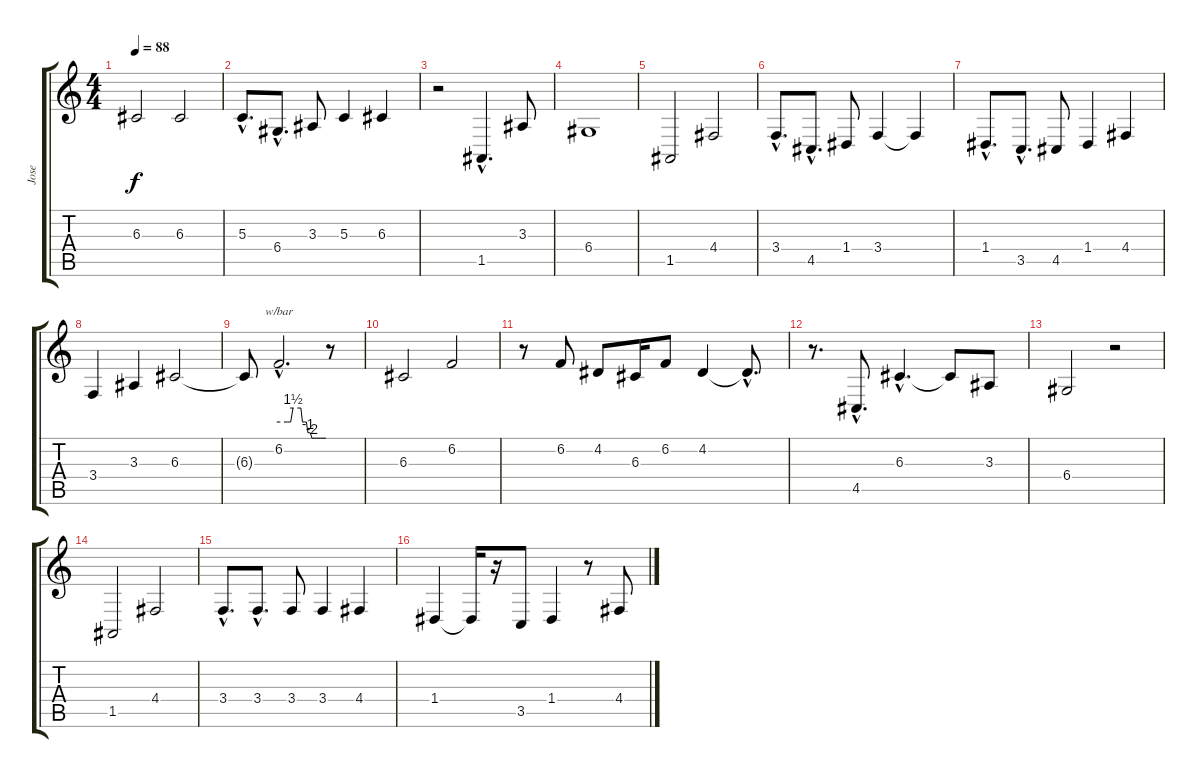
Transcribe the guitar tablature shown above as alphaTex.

\track ("Jose" "Jose") {instrument lead1square}
\staff {score tabs}
\tuning (E4 B3 G3 D3 A2 E2) {hide}
\ts (4 4)
\section ("" "")
\tempo 88
\clef g2
\ks c
6.3.2{dy f} 6.3.2 |
5.3{hac}.8{d} 6.4{hac}.8{d} 3.3.8 5.3.4 6.3.4 |
r.2 1.5{hac}.4{d} 3.3.8 |
6.4.1 |
1.5.2 4.4.2 |
3.4{hac}.8{d} 4.5{hac}.8{d} 1.4.8 3.4.4 3.4{t}.4 |
1.4{hac}.8{d} 3.5{hac}.8{d} 4.5.8 1.4.4 4.4.4 |
3.4.4 3.3.4 6.3.2 |
6.3{t}.8 6.2{hac}.2{d tbe (custom default 0 0 11 0 15 0 18 6 28 6 30 0 33 0 35 0 37 -4 40 -4 42 -8 46 -8 53 -8 60 -8)} r.8 |
\section ("" "")
6.3.2 6.2.2 |
r.8 6.2.8 4.2.8 6.3.16 6.2.8 4.2.4 4.2{hac t}.8{d} |
r.8{d} 4.5{hac}.8{d} 6.3{hac}.4{d} 6.3{t}.8 3.3.8 |
6.4.2 r.2 |
1.5.2 4.4.2 |
3.4{hac}.8{d} 3.4{hac}.8{d} 3.4.8 3.4.4 4.4.4 |
1.4.4 1.4{t}.16 r.16 3.5.8 1.4.4 r.8 4.4.8
